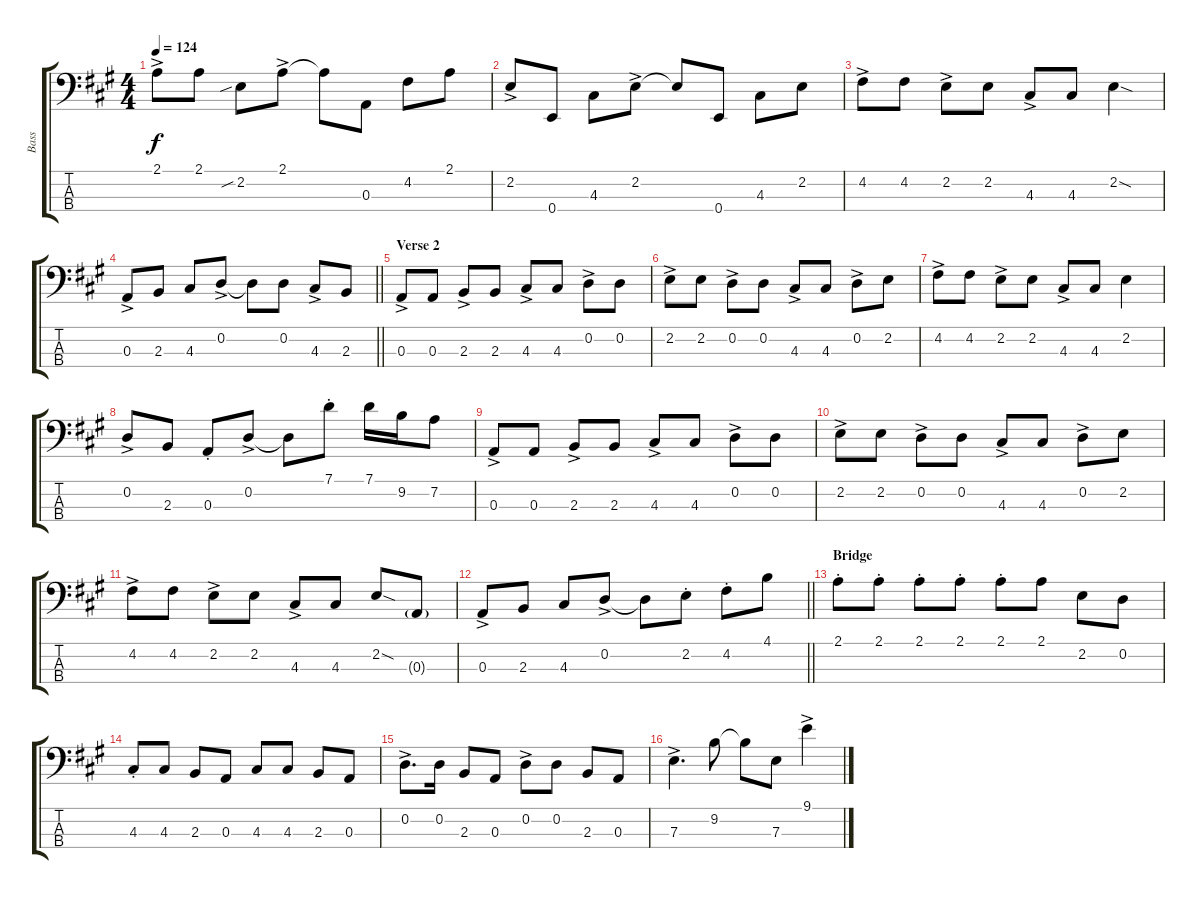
\track ("Bass" "Bass") {instrument electricbassfinger}
\staff {score tabs}
\tuning (G2 D2 A1 E1) {hide}
\ts (4 4)
\tempo 124
\clef f4
\ks a
2.1{ac}.8{dy f} 2.1.8 2.2{sib}.8 2.1{ac}.8 2.1{t}.8 0.3.8 4.2.8 2.1.8 |
2.2{ac}.8 0.4.8 4.3.8 2.2{ac}.8 2.2{t}.8 0.4.8 4.3.8 2.2.8 |
4.2{ac}.8 4.2.8 2.2{ac}.8 2.2.8 4.3{ac}.8 4.3.8 2.2{sod}.4 |
\barLineRight lightlight
0.3{ac}.8 2.3.8 4.3.8 0.2{ac}.8 0.2{t}.8 0.2.8 4.3{ac}.8 2.3.8 |
\section ("" "Verse 2")
0.3{ac}.8 0.3.8 2.3{ac}.8 2.3.8 4.3{ac}.8 4.3.8 0.2{ac}.8 0.2.8 |
2.2{ac}.8 2.2.8 0.2{ac}.8 0.2.8 4.3{ac}.8 4.3.8 0.2{ac}.8 2.2.8 |
4.2{ac}.8 4.2.8 2.2{ac}.8 2.2.8 4.3{ac}.8 4.3.8 2.2.4 |
0.2{ac}.8 2.3.8 0.3{st}.8 0.2{ac}.8 0.2{t}.8 7.1{st}.8 7.1.16 9.2.16 7.2.8 |
0.3{ac}.8 0.3.8 2.3{ac}.8 2.3.8 4.3{ac}.8 4.3.8 0.2{ac}.8 0.2.8 |
2.2{ac}.8 2.2.8 0.2{ac}.8 0.2.8 4.3{ac}.8 4.3.8 0.2{ac}.8 2.2.8 |
4.2{ac}.8 4.2.8 2.2{ac}.8 2.2.8 4.3{ac}.8 4.3.8 2.2{sod}.8 0.3{g}.8 |
\barLineRight lightlight
0.3{ac}.8 2.3.8 4.3.8 0.2{ac}.8 0.2{t}.8 2.2{st}.8 4.2{st}.8 4.1.8 |
\section ("" "Bridge")
2.1{st}.8 2.1{st}.8 2.1{st}.8 2.1{st}.8 2.1{st}.8 2.1.8 2.2.8 0.2.8 |
4.3{st}.8 4.3.8 2.3.8 0.3.8 4.3.8 4.3.8 2.3.8 0.3.8 |
0.2{ac}.8{d} 0.2.16 2.3.8 0.3.8 0.2{ac}.8 0.2.8 2.3.8 0.3.8 |
7.3{ac}.4{d} 9.2.8 9.2{t}.8 7.3.8 9.1{ac}.4
